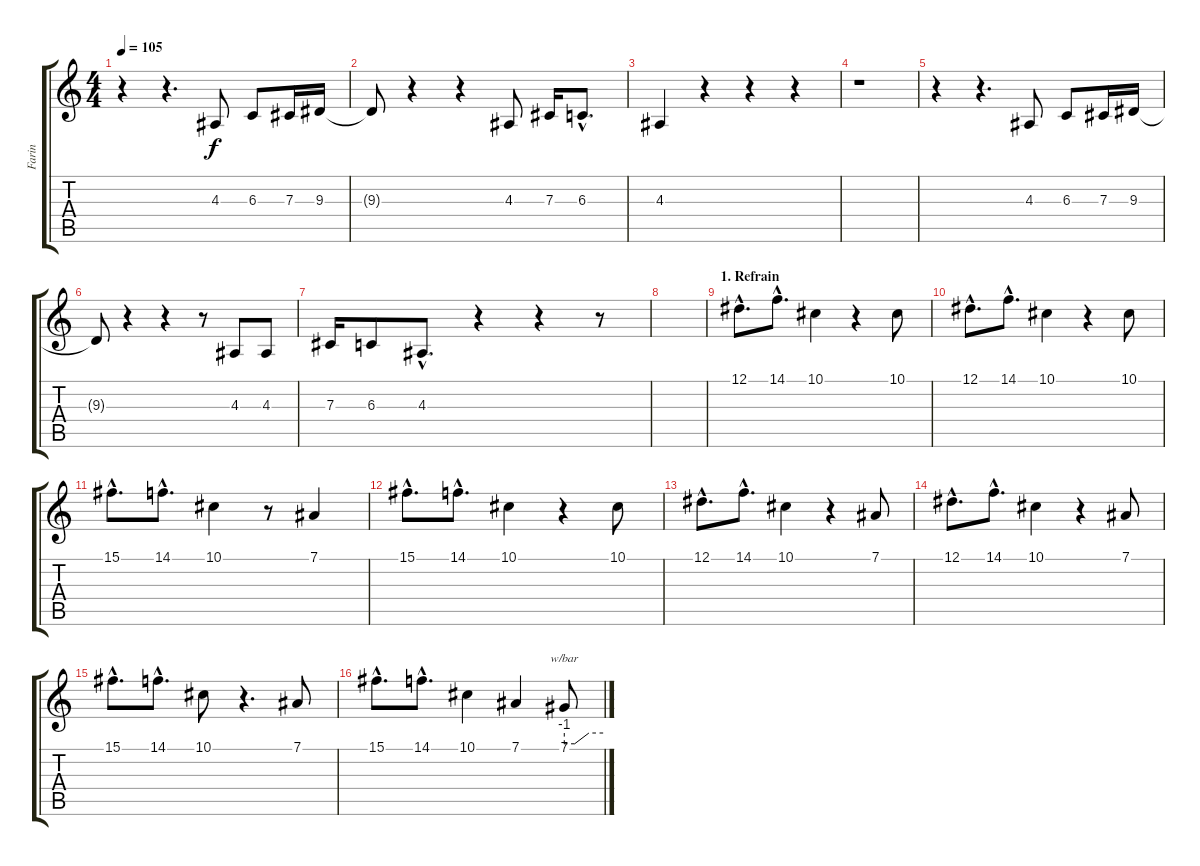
\track ("Farin" "Farin") {instrument brightacousticpiano}
\staff {score tabs}
\tuning (Eb4 Bb3 Gb3 Db3 Ab2 Eb2) {hide}
\ts (4 4)
\tempo 105
\clef g2
\ks c
r.4{dy f} r.4{d} 4.3.8 6.3.8 7.3.16 9.3.16 |
9.3{t}.8 r.4 r.4 4.3.8 7.3.16 6.3{hac}.8{d} |
4.3.4 r.4 r.4 r.4 |
r.1 |
r.4 r.4{d} 4.3.8 6.3.8 7.3.16 9.3.16 |
9.3{t}.8 r.4 r.4 r.8 4.3.8 4.3.8 |
7.3.16 6.3.8 4.3{hac}.8{d} r.4 r.4 r.8 |
|
\section ("" "1. Refrain")
12.1{hac}.8{d} 14.1{hac}.8{d} 10.1.4 r.4 10.1.8 |
12.1{hac}.8{d} 14.1{hac}.8{d} 10.1.4 r.4 10.1.8 |
15.1{hac}.8{d} 14.1{hac}.8{d} 10.1.4 r.8 7.1.4 |
15.1{hac}.8{d} 14.1{hac}.8{d} 10.1.4 r.4 10.1.8 |
12.1{hac}.8{d} 14.1{hac}.8{d} 10.1.4 r.4 7.1.8 |
12.1{hac}.8{d} 14.1{hac}.8{d} 10.1.4 r.4 7.1.8 |
15.1{hac}.8{d} 14.1{hac}.8{d} 10.1.8 r.4{d} 7.1.8 |
15.1{hac}.8{d} 14.1{hac}.8{d} 10.1.4 7.1.4 7.1.8{tbe (custom default 0 -4 16 -4 38 0 60 0)}
